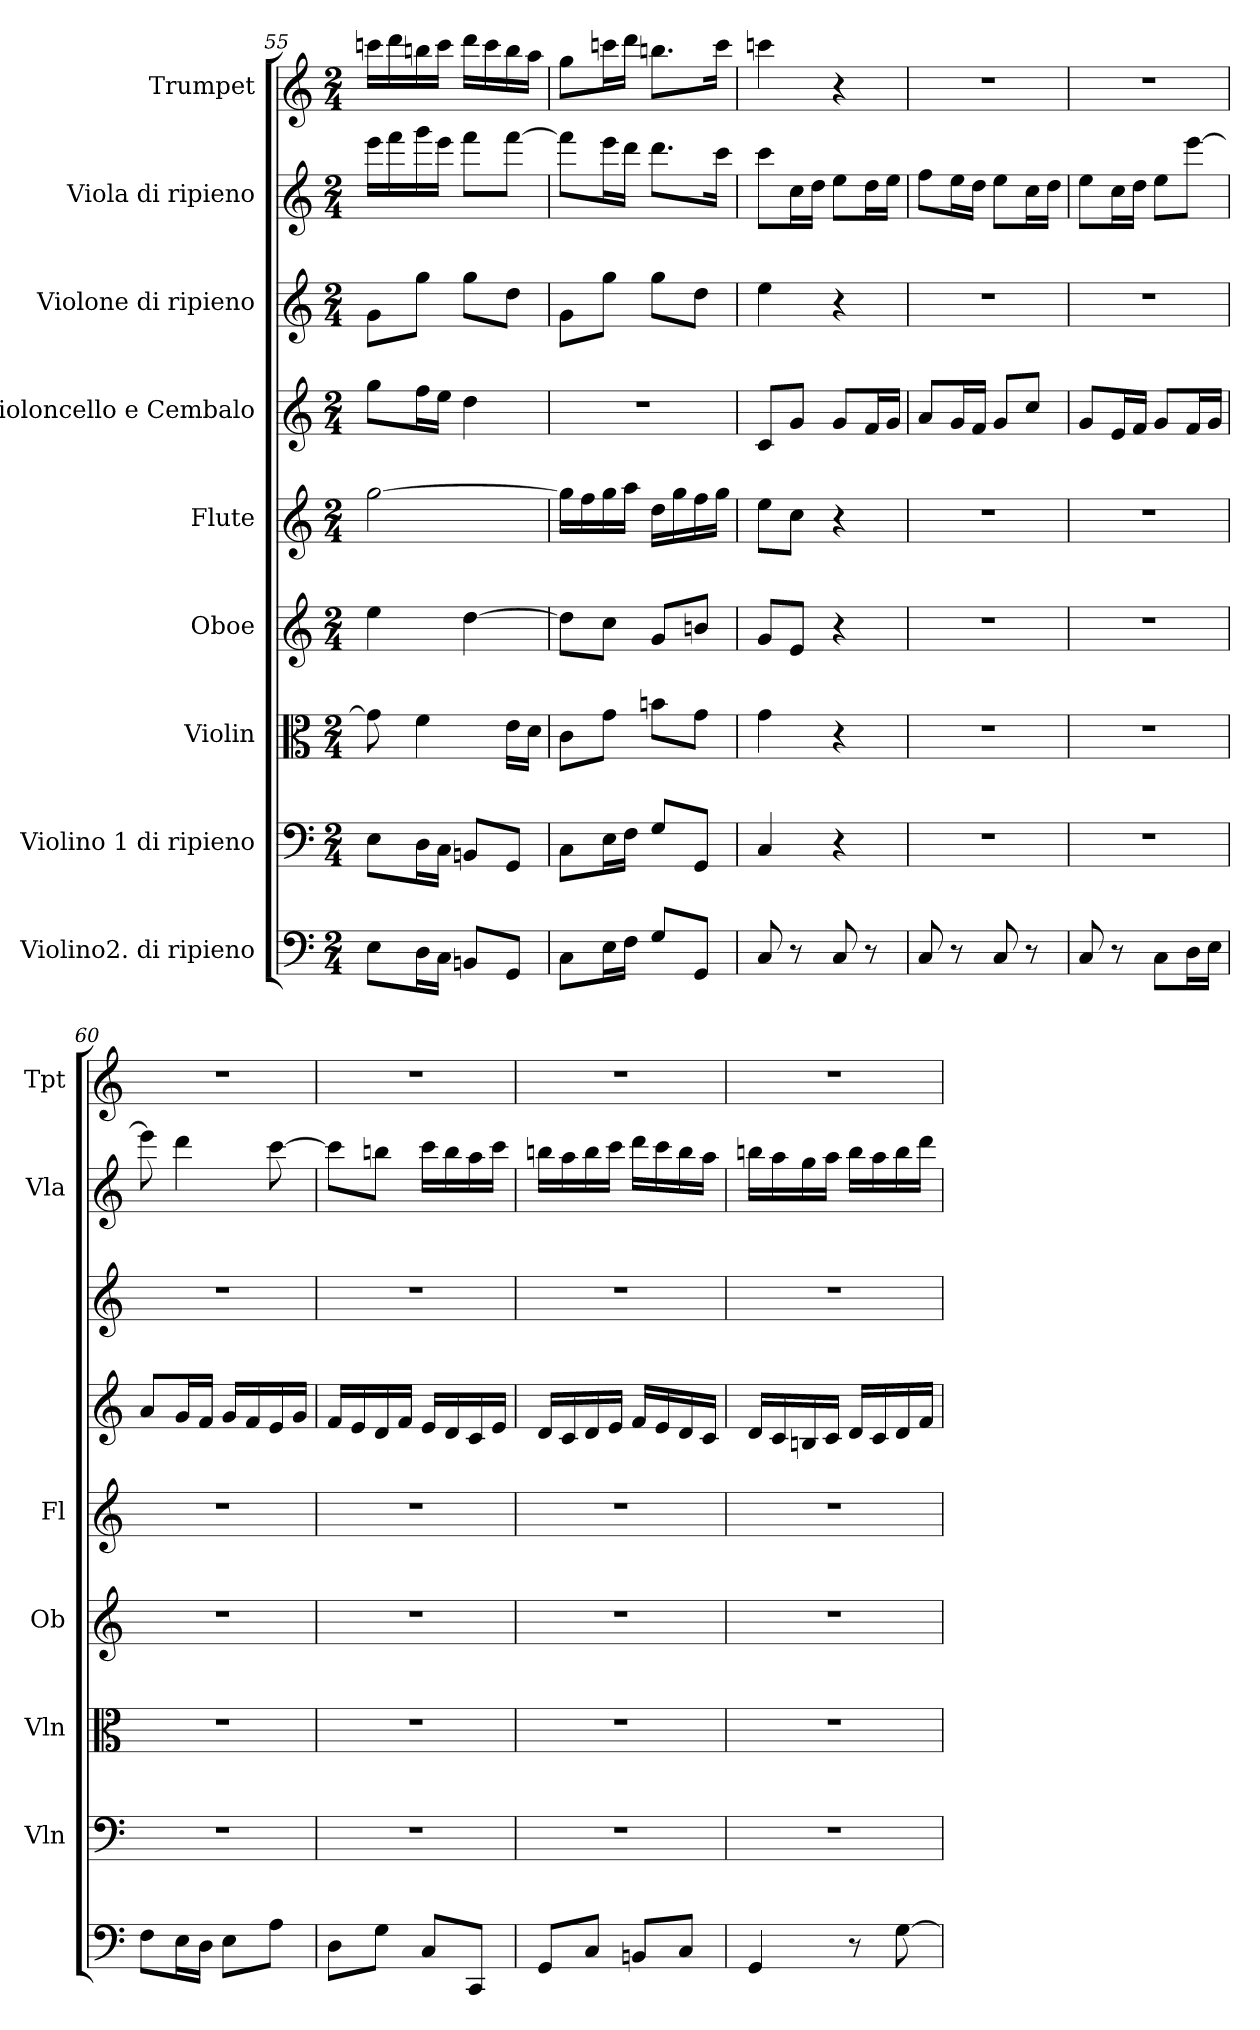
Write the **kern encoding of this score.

**kern	**kern	**kern	**kern	**kern	**kern	**kern	**kern	**kern
*part9	*part8	*part7	*part6	*part5	*part4	*part3	*part2	*part1
*staff9	*staff8	*staff7	*staff6	*staff5	*staff4	*staff3	*staff2	*staff1
*I"Violino2. di ripieno	*I"Violino 1 di ripieno	*I"Violin	*I"Oboe	*I"Flute	*I"Violoncello e Cembalo	*I"Violone di ripieno	*I"Viola di ripieno	*I"Trumpet
*	*I'Vln	*I'Vln	*I'Ob	*I'Fl	*	*	*I'Vla	*I'Tpt
*clefF4	*clefF4	*clefC3	*clefG2	*clefG2	*clefG2	*clefG2	*clefG2	*clefG2
*	*	*	*	*	*	*	*	*ITrd1c2
*M2/4	*M2/4	*M2/4	*M2/4	*M2/4	*M2/4	*M2/4	*M2/4	*M2/4
=55	=55	=55	=55	=55	=55	=55	=55	=55
8E\L	8E\L	8g\]	4ee\	[2gg\	8gg\L	8g\L	16eee\LL	16bb-\LL
.	.	.	.	.	.	.	16fff\	16ccc\
16D\L	16D\L	4f\	.	.	16ff\L	8gg\J	16ggg\	16aan\
16C\JJ	16C\JJ	.	.	.	16ee\JJ	.	16eee\JJ	16bb-\JJ
8BBn/L	8BBn/L	.	[4dd\	.	4dd\	8gg\L	8fff\L	16ccc\LL
.	.	.	.	.	.	.	.	16bb-\
8GG/J	8GG/J	16e\LL	.	.	.	8dd\J	[8fff\J	16aa\
.	.	16d\JJ	.	.	.	.	.	16gg\JJ
=56	=56	=56	=56	=56	=56	=56	=56	=56
8C\L	8C\L	8c\L	8dd\L]	16gg\LL]	2r	8g\L	8fff\L]	8ff\L
.	.	.	.	16ff\	.	.	.	.
16E\L	16E\L	8g\J	8cc\J	16gg\	.	8gg\J	16eee\L	16bb-\L
16F\JJ	16F\JJ	.	.	16aa\JJ	.	.	16ddd\JJ	16ccc\JJ
8G/L	8G/L	8bn\L	8g/L	16dd\LL	.	8gg\L	8.ddd\L	8.aan\L
.	.	.	.	16gg\	.	.	.	.
8GG/J	8GG/J	8g\J	8bn/J	16ff\	.	8dd\J	.	.
.	.	.	.	16gg\JJ	.	.	16ccc\Jk	16bb-\Jk
=57	=57	=57	=57	=57	=57	=57	=57	=57
8C/	4C/	4g\	8g/L	8ee\L	8c/L	4ee\	8ccc\L	4bb-\
8r	.	.	8e/J	8cc\J	8g/J	.	16cc\L	.
.	.	.	.	.	.	.	16dd\JJ	.
8C/	4r	4r	4r	4r	8g/L	4r	8ee\L	4r
8r	.	.	.	.	16f/L	.	16dd\L	.
.	.	.	.	.	16g/JJ	.	16ee\JJ	.
=58	=58	=58	=58	=58	=58	=58	=58	=58
8C/	2r	2r	2r	2r	8a/L	2r	8ff\L	2r
8r	.	.	.	.	16g/L	.	16ee\L	.
.	.	.	.	.	16f/JJ	.	16dd\JJ	.
8C/	.	.	.	.	8g/L	.	8ee\L	.
8r	.	.	.	.	8cc/J	.	16cc\L	.
.	.	.	.	.	.	.	16dd\JJ	.
=59	=59	=59	=59	=59	=59	=59	=59	=59
8C/	2r	2r	2r	2r	8g/L	2r	8ee\L	2r
8r	.	.	.	.	16e/L	.	16cc\L	.
.	.	.	.	.	16f/JJ	.	16dd\JJ	.
8C\L	.	.	.	.	8g/L	.	8ee\L	.
16D\L	.	.	.	.	16f/L	.	[8eee\J	.
16E\JJ	.	.	.	.	16g/JJ	.	.	.
=60	=60	=60	=60	=60	=60	=60	=60	=60
8F\L	2r	2r	2r	2r	8a/L	2r	8eee\]	2r
16E\L	.	.	.	.	16g/L	.	4ddd\	.
16D\JJ	.	.	.	.	16f/JJ	.	.	.
8E\L	.	.	.	.	16g/LL	.	.	.
.	.	.	.	.	16f/	.	.	.
8A\J	.	.	.	.	16e/	.	[8ccc\	.
.	.	.	.	.	16g/JJ	.	.	.
=61	=61	=61	=61	=61	=61	=61	=61	=61
8D\L	2r	2r	2r	2r	16f/LL	2r	8ccc\L]	2r
.	.	.	.	.	16e/	.	.	.
8G\J	.	.	.	.	16d/	.	8bbn\J	.
.	.	.	.	.	16f/JJ	.	.	.
8C/L	.	.	.	.	16e/LL	.	16ccc\LL	.
.	.	.	.	.	16d/	.	16bb\	.
8CC/J	.	.	.	.	16c/	.	16aa\	.
.	.	.	.	.	16e/JJ	.	16ccc\JJ	.
=62	=62	=62	=62	=62	=62	=62	=62	=62
8GG/L	2r	2r	2r	2r	16d/LL	2r	16bbn\LL	2r
.	.	.	.	.	16c/	.	16aa\	.
8C/J	.	.	.	.	16d/	.	16bb\	.
.	.	.	.	.	16e/JJ	.	16ccc\JJ	.
8BBn/L	.	.	.	.	16f/LL	.	16ddd\LL	.
.	.	.	.	.	16e/	.	16ccc\	.
8C/J	.	.	.	.	16d/	.	16bb\	.
.	.	.	.	.	16c/JJ	.	16aa\JJ	.
=63	=63	=63	=63	=63	=63	=63	=63	=63
4GG/	2r	2r	2r	2r	16d/LL	2r	16bbn\LL	2r
.	.	.	.	.	16c/	.	16aa\	.
.	.	.	.	.	16Bn/	.	16gg\	.
.	.	.	.	.	16c/JJ	.	16aa\JJ	.
8r	.	.	.	.	16d/LL	.	16bb\LL	.
.	.	.	.	.	16c/	.	16aa\	.
[8G\	.	.	.	.	16d/	.	16bb\	.
.	.	.	.	.	16f/JJ	.	16ddd\JJ	.
=	=	=	=	=	=	=	=	=
*-	*-	*-	*-	*-	*-	*-	*-	*-
